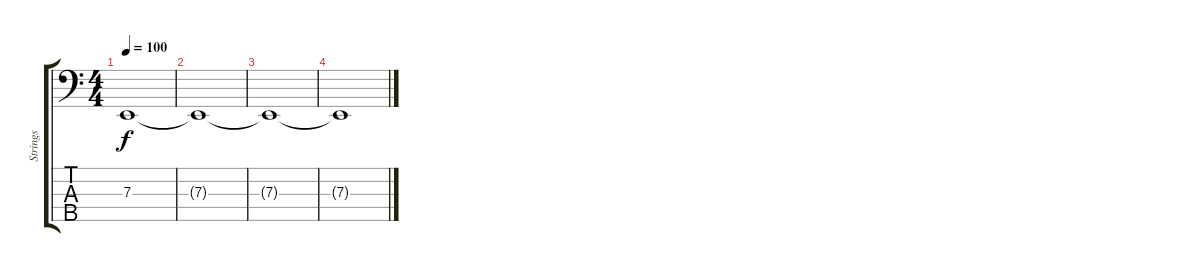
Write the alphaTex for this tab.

\track ("Strings" "Strings") {instrument stringensemble1}
\staff {score tabs}
\tuning (G2 D2 A1 E1 B0) {hide}
\ts (4 4)
\tempo 100
\clef f4
\ks c
7.3.1{dy f} |
7.3{t}.1 |
7.3{t}.1 |
7.3{t}.1
